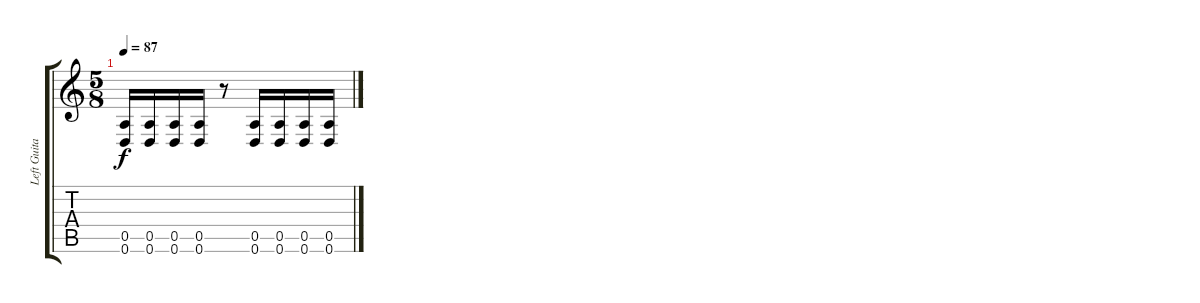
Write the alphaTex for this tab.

\track ("Left Guitar" "Left Guita") {instrument distortionguitar}
\staff {score tabs}
\tuning (E4 B3 G3 D3 A2 D2) {hide}
\ts (5 8)
\tempo 87
\clef g2
\ks c
(0.5 0.6).16{dy f} (0.5 0.6).16 (0.5 0.6).16 (0.5 0.6).16 r.8 (0.5 0.6).16 (0.5 0.6).16 (0.5 0.6).16 (0.5 0.6).16
